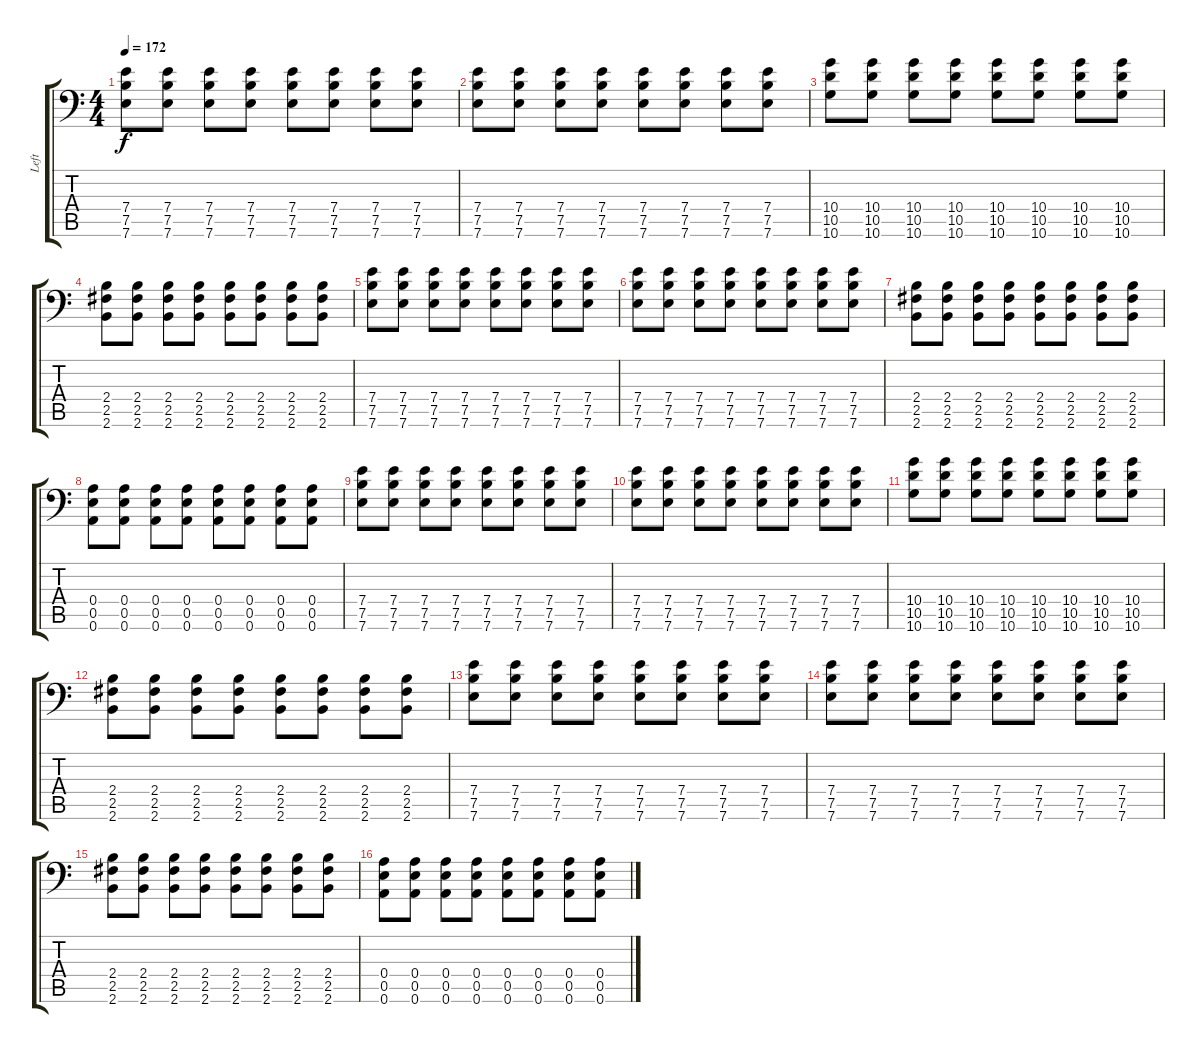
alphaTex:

\track ("Left" "Left") {instrument distortionguitar}
\staff {score tabs}
\tuning (B3 Gb3 D3 A2 E2 A1) {hide}
\ts (4 4)
\tempo 172
\clef f4
\ks c
(7.4 7.5 7.6).8{dy f} (7.4 7.5 7.6).8 (7.4 7.5 7.6).8 (7.4 7.5 7.6).8 (7.4 7.5 7.6).8 (7.4 7.5 7.6).8 (7.4 7.5 7.6).8 (7.4 7.5 7.6).8 |
(7.4 7.5 7.6).8 (7.4 7.5 7.6).8 (7.4 7.5 7.6).8 (7.4 7.5 7.6).8 (7.4 7.5 7.6).8 (7.4 7.5 7.6).8 (7.4 7.5 7.6).8 (7.4 7.5 7.6).8 |
(10.4 10.5 10.6).8 (10.4 10.5 10.6).8 (10.4 10.5 10.6).8 (10.4 10.5 10.6).8 (10.4 10.5 10.6).8 (10.4 10.5 10.6).8 (10.4 10.5 10.6).8 (10.4 10.5 10.6).8 |
(2.4 2.5 2.6).8 (2.4 2.5 2.6).8 (2.4 2.5 2.6).8 (2.4 2.5 2.6).8 (2.4 2.5 2.6).8 (2.4 2.5 2.6).8 (2.4 2.5 2.6).8 (2.4 2.5 2.6).8 |
(7.4 7.5 7.6).8 (7.4 7.5 7.6).8 (7.4 7.5 7.6).8 (7.4 7.5 7.6).8 (7.4 7.5 7.6).8 (7.4 7.5 7.6).8 (7.4 7.5 7.6).8 (7.4 7.5 7.6).8 |
(7.4 7.5 7.6).8 (7.4 7.5 7.6).8 (7.4 7.5 7.6).8 (7.4 7.5 7.6).8 (7.4 7.5 7.6).8 (7.4 7.5 7.6).8 (7.4 7.5 7.6).8 (7.4 7.5 7.6).8 |
(2.4 2.5 2.6).8 (2.4 2.5 2.6).8 (2.4 2.5 2.6).8 (2.4 2.5 2.6).8 (2.4 2.5 2.6).8 (2.4 2.5 2.6).8 (2.4 2.5 2.6).8 (2.4 2.5 2.6).8 |
(0.4 0.5 0.6).8 (0.4 0.5 0.6).8 (0.4 0.5 0.6).8 (0.4 0.5 0.6).8 (0.4 0.5 0.6).8 (0.4 0.5 0.6).8 (0.4 0.5 0.6).8 (0.4 0.5 0.6).8 |
(7.4 7.5 7.6).8 (7.4 7.5 7.6).8 (7.4 7.5 7.6).8 (7.4 7.5 7.6).8 (7.4 7.5 7.6).8 (7.4 7.5 7.6).8 (7.4 7.5 7.6).8 (7.4 7.5 7.6).8 |
(7.4 7.5 7.6).8 (7.4 7.5 7.6).8 (7.4 7.5 7.6).8 (7.4 7.5 7.6).8 (7.4 7.5 7.6).8 (7.4 7.5 7.6).8 (7.4 7.5 7.6).8 (7.4 7.5 7.6).8 |
(10.4 10.5 10.6).8 (10.4 10.5 10.6).8 (10.4 10.5 10.6).8 (10.4 10.5 10.6).8 (10.4 10.5 10.6).8 (10.4 10.5 10.6).8 (10.4 10.5 10.6).8 (10.4 10.5 10.6).8 |
(2.4 2.5 2.6).8 (2.4 2.5 2.6).8 (2.4 2.5 2.6).8 (2.4 2.5 2.6).8 (2.4 2.5 2.6).8 (2.4 2.5 2.6).8 (2.4 2.5 2.6).8 (2.4 2.5 2.6).8 |
(7.4 7.5 7.6).8 (7.4 7.5 7.6).8 (7.4 7.5 7.6).8 (7.4 7.5 7.6).8 (7.4 7.5 7.6).8 (7.4 7.5 7.6).8 (7.4 7.5 7.6).8 (7.4 7.5 7.6).8 |
(7.4 7.5 7.6).8 (7.4 7.5 7.6).8 (7.4 7.5 7.6).8 (7.4 7.5 7.6).8 (7.4 7.5 7.6).8 (7.4 7.5 7.6).8 (7.4 7.5 7.6).8 (7.4 7.5 7.6).8 |
(2.4 2.5 2.6).8 (2.4 2.5 2.6).8 (2.4 2.5 2.6).8 (2.4 2.5 2.6).8 (2.4 2.5 2.6).8 (2.4 2.5 2.6).8 (2.4 2.5 2.6).8 (2.4 2.5 2.6).8 |
(0.4 0.5 0.6).8 (0.4 0.5 0.6).8 (0.4 0.5 0.6).8 (0.4 0.5 0.6).8 (0.4 0.5 0.6).8 (0.4 0.5 0.6).8 (0.4 0.5 0.6).8 (0.4 0.5 0.6).8
